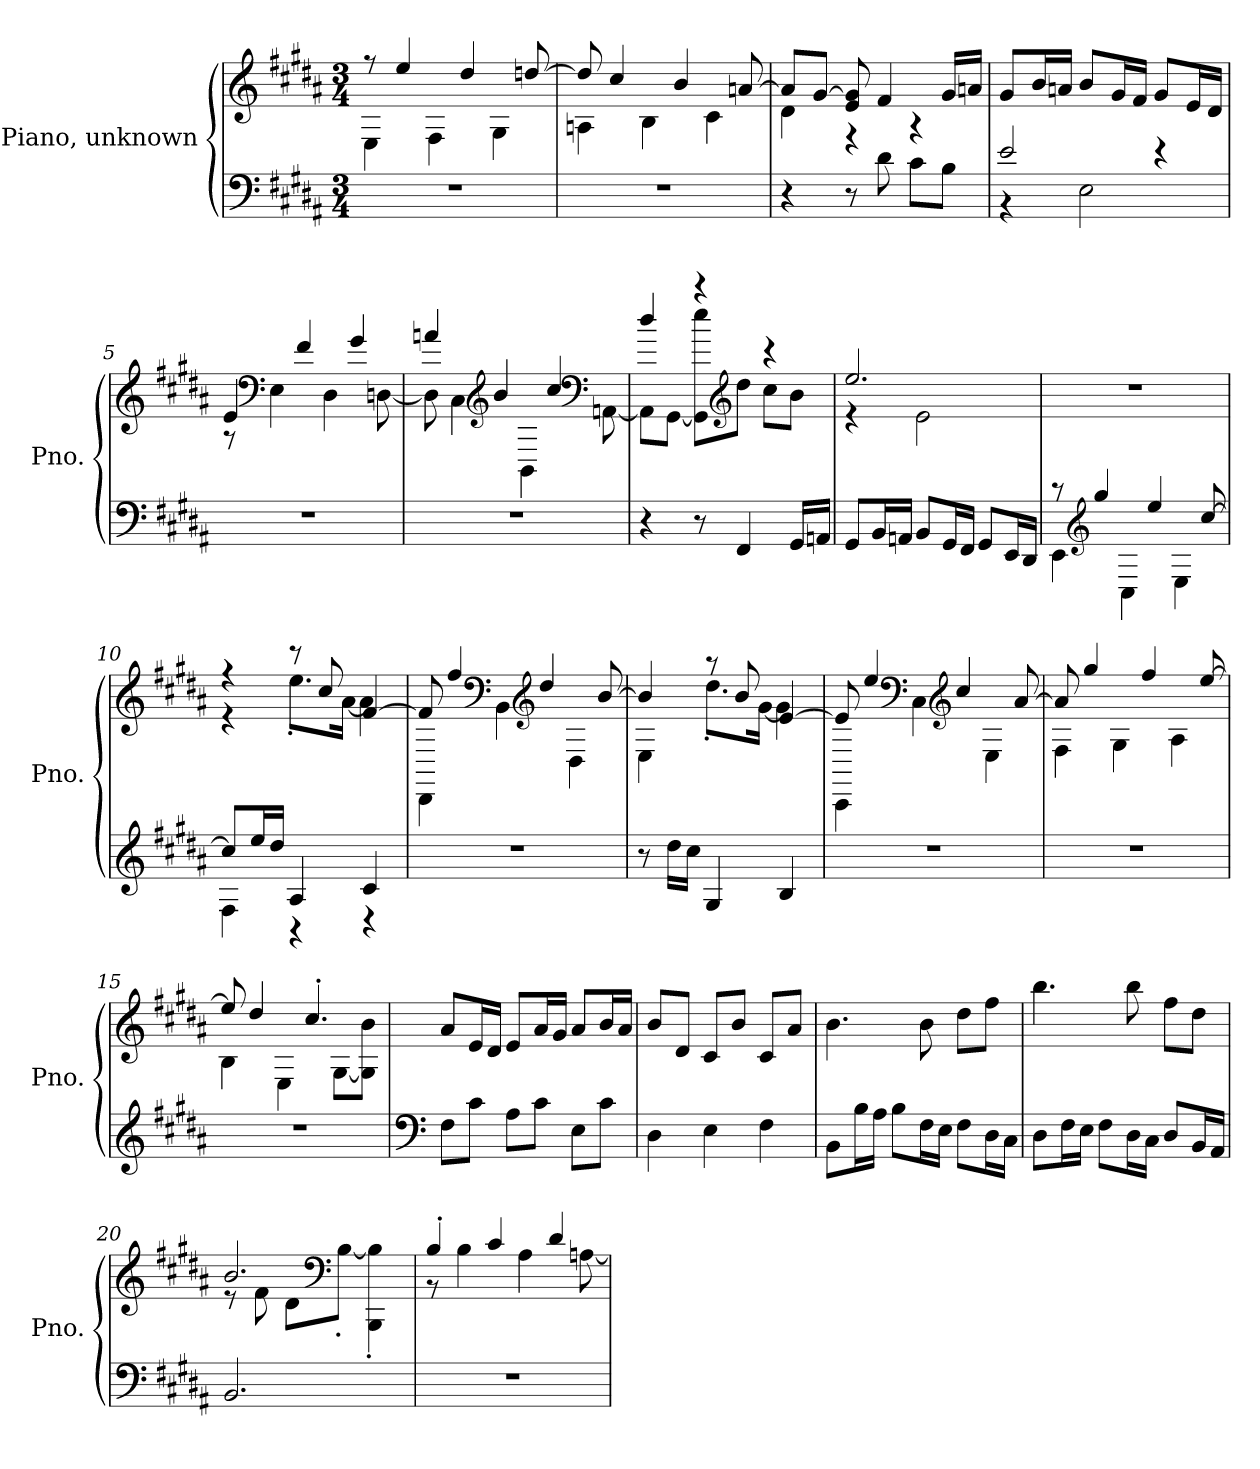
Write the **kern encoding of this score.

**kern	**kern
*part1	*part1
*staff2	*staff1
*I"Piano, unknown	*
*I'Pno.	*
*clefF4	*clefG2
*k[f#c#g#d#a#]	*k[f#c#g#d#a#]
*M3/4	*M3/4
*MM115	*MM115
=1	=1
*	*^
2.r	8r	4E\
.	4ee/	.
.	.	4F#\
.	4dd#/	.
.	.	4G#\
.	[8ddn/	.
=2	=2	=2
2.r	8dd/]	4An\
.	4cc#/	.
.	.	4B\
.	4b/	.
.	.	4c#\
.	[8an/	.
=3	=3	=3
4r	8a/L]	4d#\
.	[8g#/J	.
8r	8e/ 8g#/]	4r
8d#\	4f#/	.
8c#\L	.	4r
8B\J	16g#/LL	.
.	16an/JJ	.
*	*v	*v
=4	=4
*^	*
2e/	4r	8g#/L
.	.	16b/L
.	.	16an/JJ
.	2E\	8b/L
.	.	16g#/L
.	.	16f#/JJ
4r	.	8g#/L
.	.	16e/L
.	.	16d#/JJ
*v	*v	*
!!LO:LB:g=z
=5	=5
*	*^
2.r	4e/	8r
*	*clefF4	*
.	.	4E\
.	4f#/	.
.	.	4D#\
.	4g#/	.
.	.	[8Dn\
=6	=6	=6
2.r	4an/	8D\]
.	.	4C#\
*	*clefG2	*
.	4b/	.
.	.	4BB\
.	4cc#/	.
*	*clefF4	*
.	.	[8AAn\
=7	=7	=7
4r	4dd#/	8AA\L]
.	.	[8GG#\J
8r	4r	8GG#\] 8ee\L
*	*clefG2	*
4FF#/	.	8dd#\J
.	4r	8cc#\L
16GG#/LL	.	8b\J
16AAn/JJ	.	.
=8	=8	=8
8GG#/L	2.ee/	4r
16BB/L	.	.
16AAn/JJ	.	.
8BB/L	.	2e\
16GG#/L	.	.
16FF#/JJ	.	.
8GG#/L	.	.
16EE/L	.	.
16DD#/JJ	.	.
*	*v	*v
!!LO:LB:g=z
=9	=9
*^	*
8r	4EE\	2.r
*clefG2	*	*
4gg#/	.	.
.	4C#\	.
4ee/	.	.
.	4E\	.
[8cc#/	.	.
=10	=10	=10
*	*	*^
8cc#/L]	4F#\	4r	4r
16ee/L	.	.	.
16dd#/JJ	.	.	.
4A#/	4r	8r	8.ee'\L
.	.	8cc#/	.
.	.	.	[16a#\Jk
4c#/	4r	[4f#/	4a#\]
*v	*v	*	*
=11	=11	=11
2.r	8f#/]	4DD#\
.	4ff#/	.
*	*clefF4	*
.	.	4BB\
*	*clefG2	*
.	4dd#/	.
.	.	4D#\
.	[8b/	.
=12	=12	=12
8r	4b/]	4E\
16dd#\LL	.	.
16cc#\JJ	.	.
4G#/	8r	8.dd#'\L
.	8b/	.
.	.	[16g#\Jk
4B/	[4e/	4g#\]
!!LO:LB:g=z	!!
=13	=13	=13
2.r	8e/]	4CC#\
.	4ee/	.
*	*clefF4	*
.	.	4C#\
*	*clefG2	*
.	4cc#/	.
.	.	4E\
.	[8a#/	.
=14	=14	=14
2.r	8a#/]	4F#\
.	4gg#/	.
.	.	4G#\
.	4ff#/	.
.	.	4A#\
.	[8ee/	.
=15	=15	=15
2.r	8ee/]	4B\
.	4dd#/	.
.	.	4E\
.	4.cc#'/	.
.	.	[8G#\L
.	.	8G#\] 8b\J
*	*v	*v
=16	=16
*clefF4	*
8F#\L	8a#/L
8c#\J	16e/L
.	16d#/JJ
8A#\L	8e/L
8c#\J	16a#/L
.	16g#/JJ
8E\L	8a#/L
8c#\J	16b/L
.	16a#/JJ
!!LO:LB:g=z
=17	=17
4D#\	8b/L
.	8d#/J
4E\	8c#/L
.	8b/J
4F#\	8c#/L
.	8a#/J
=18	=18
8BB\L	4.b\
16B\L	.
16A#\JJ	.
8B\L	.
16F#\L	8b\
16E\JJ	.
8F#\L	8dd#\L
16D#\L	8ff#\J
16C#\JJ	.
=19	=19
8D#\L	4.bb\
16F#\L	.
16E\JJ	.
8F#\L	.
16D#\L	8bb\
16C#\JJ	.
8D#/L	8ff#\L
16BB/L	8dd#\J
16AA#/JJ	.
=20	=20
*	*^
2.BB/	2.b/	8r
.	.	8f#\
.	.	8d#\L
*	*clefF4	*
.	.	[8B'\J
.	.	4BBB\' 4B\]'
=21	=21	=21
2.r	4B'/	8r
.	.	4B\
.	4c#/	.
.	.	4A#\
.	4d#/	.
.	.	[8An\
*	*v	*v
=	=
*-	*-
